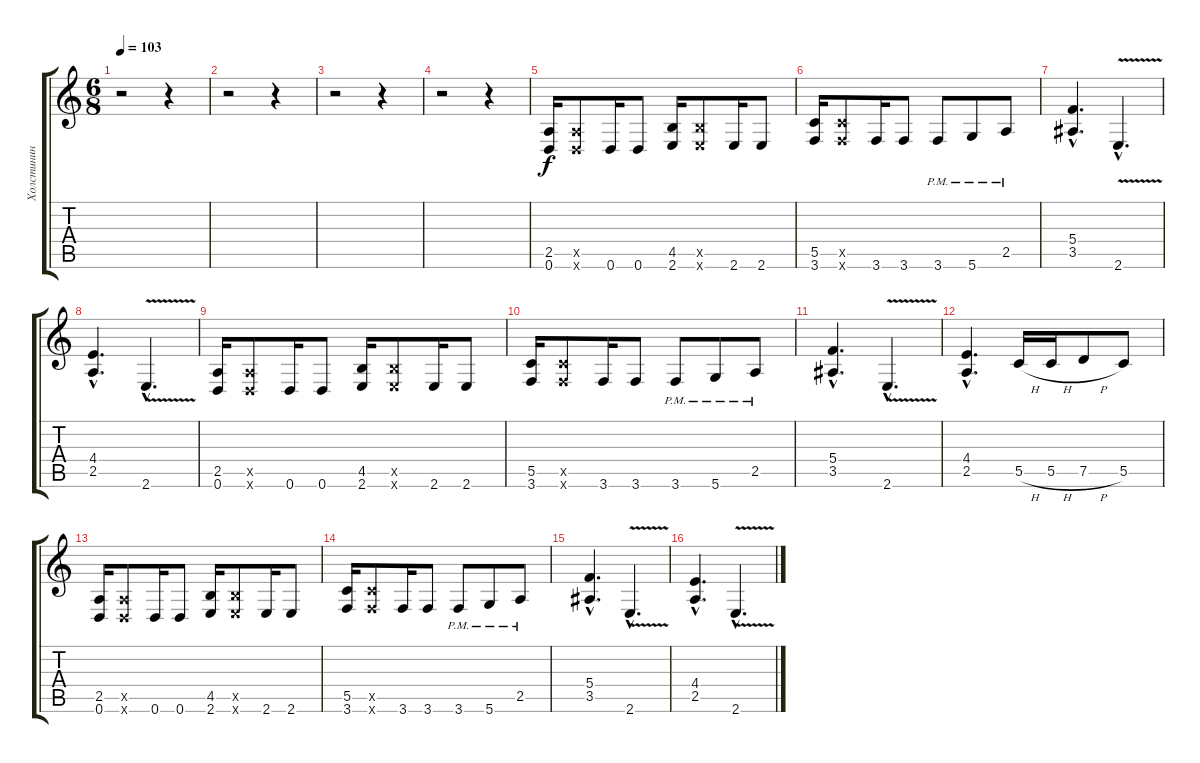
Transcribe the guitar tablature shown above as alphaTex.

\track ("Холстинин " "Холстинин ") {instrument distortionguitar}
\staff {score tabs}
\tuning (D4 A3 F3 C3 G2 D2) {hide}
\ts (6 8)
\tempo 103
\clef g2
\ks c
r.2{dy f} r.4 |
r.2 r.4 |
r.2 r.4 |
r.2 r.4 |
(2.5 0.6).16 (2.5{x} 0.6{x}).8 0.6.16 0.6.8 (4.5 2.6).16 (4.5{x} 2.6{x}).8 2.6.16 2.6.8 |
(5.5 3.6).16 (5.5{x} 3.6{x}).8 3.6.16 3.6.8 3.6{pm}.8 5.6{pm}.8 2.5{pm}.8 |
(5.4{hac} 3.5{hac}).4{d} 2.6{v hac}.4{d} |
(4.4{hac} 2.5{hac}).4{d} 2.6{v hac}.4{d} |
(2.5 0.6).16 (2.5{x} 0.6{x}).8 0.6.16 0.6.8 (4.5 2.6).16 (4.5{x} 2.6{x}).8 2.6.16 2.6.8 |
(5.5 3.6).16 (5.5{x} 3.6{x}).8 3.6.16 3.6.8 3.6{pm}.8 5.6{pm}.8 2.5{pm}.8 |
(5.4{hac} 3.5{hac}).4{d} 2.6{v hac}.4{d} |
(4.4{hac} 2.5{hac}).4{d} 5.5{h}.16 5.5{h}.16 7.5{h}.8 5.5.8 |
(2.5 0.6).16 (2.5{x} 0.6{x}).8 0.6.16 0.6.8 (4.5 2.6).16 (4.5{x} 2.6{x}).8 2.6.16 2.6.8 |
(5.5 3.6).16 (5.5{x} 3.6{x}).8 3.6.16 3.6.8 3.6{pm}.8 5.6{pm}.8 2.5{pm}.8 |
(5.4{hac} 3.5{hac}).4{d} 2.6{v hac}.4{d} |
(4.4{hac} 2.5{hac}).4{d} 2.6{v hac}.4{d}
